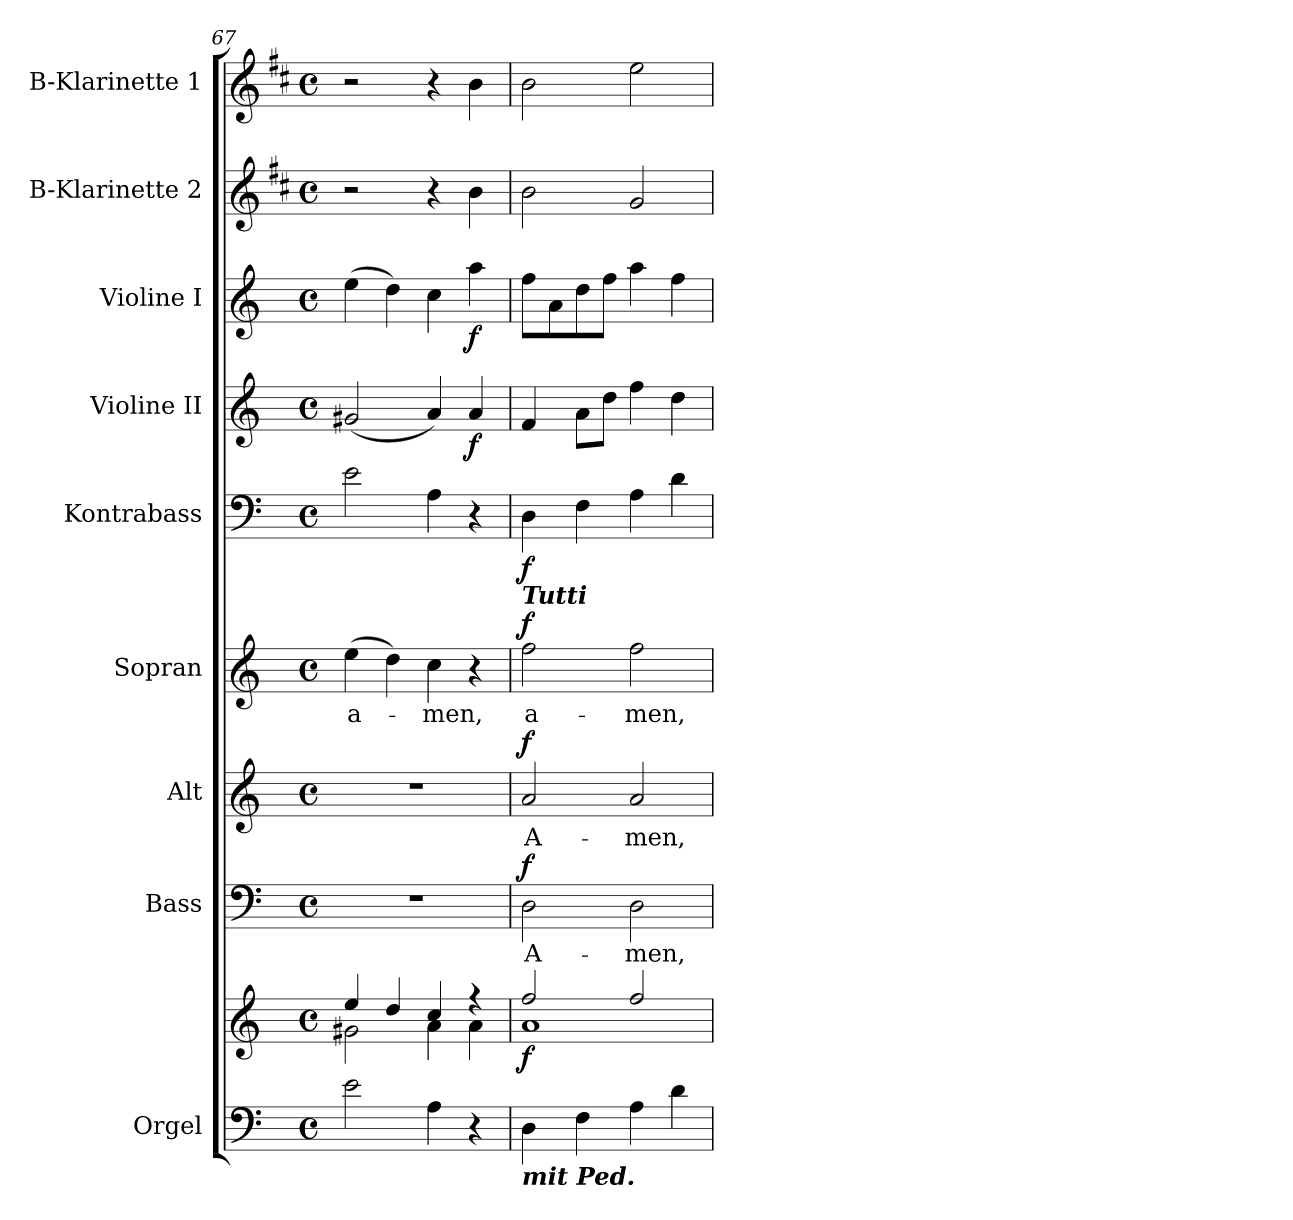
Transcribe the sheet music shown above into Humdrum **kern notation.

**kern	**kern	**dynam	**kern	**text	**dynam	**kern	**text	**dynam	**kern	**text	**dynam	**kern	**dynam	**kern	**dynam	**kern	**dynam	**kern	**kern
*part9	*part9	*part9	*part8	*part8	*part8	*part7	*part7	*part7	*part6	*part6	*part6	*part5	*part5	*part4	*part4	*part3	*part3	*part2	*part1
*staff10	*staff9	*staff9/10	*staff8	*staff8	*staff8	*staff7	*staff7	*staff7	*staff6	*staff6	*staff6	*staff5	*staff5	*staff4	*staff4	*staff3	*staff3	*staff2	*staff1
*I"Orgel	*	*	*I"Bass	*	*	*I"Alt	*	*	*I"Sopran	*	*	*I"Kontrabass	*	*I"Violine II	*	*I"Violine I	*	*I"B-Klarinette 2	*I"B-Klarinette 1
*I'Org.	*	*	*I'B.	*	*	*I'A.	*	*	*I'S.	*	*	*I'Kb.	*	*I'Vl. II	*	*I'Vl. I	*	*I'B Kl. 2	*I'B Kl. 1
!!LO:PB:g=z
*clefF4	*clefG2	*	*clefF4	*	*	*clefG2	*	*	*clefG2	*	*	*clefF4	*	*clefG2	*	*clefG2	*	*clefG2	*clefG2
*	*	*	*	*	*	*	*	*	*	*	*	*ITrd7c12	*	*	*	*	*	*ITrd1c2	*ITrd1c2
*k[]	*k[]	*	*k[]	*	*	*k[]	*	*	*k[]	*	*	*k[]	*	*k[]	*	*k[]	*	*k[]	*k[]
*C:	*C:	*	*C:	*	*	*C:	*	*	*C:	*	*	*C:	*	*C:	*	*C:	*	*C:	*C:
*M4/4	*M4/4	*	*M4/4	*	*	*M4/4	*	*	*M4/4	*	*	*M4/4	*	*M4/4	*	*M4/4	*	*M4/4	*M4/4
*met(c)	*met(c)	*	*met(c)	*	*	*met(c)	*	*	*met(c)	*	*	*met(c)	*	*met(c)	*	*met(c)	*	*met(c)	*met(c)
=67	=67	=67	=67	=67	=67	=67	=67	=67	=67	=67	=67	=67	=67	=67	=67	=67	=67	=67	=67
*	*^	*	*	*	*	*	*	*	*	*	*	*	*	*	*	*	*	*	*
!	!	!	!	!	!	!	!	!	!	!	!LO:LY:b	!	!	!	!	!	!	!	!	!
2e\	4ee/	2g#X\	.	1r	.	.	1r	.	.	(>4ee\	a-	.	2E\	.	(<2g#X/	.	(>4ee\	.	2r	2r
.	4dd/	.	.	.	.	.	.	.	.	4dd\)	.	.	.	.	.	.	4dd\)	.	.	.
!	!	!	!	!	!	!	!	!	!	!	!LO:LY:b	!	!	!	!	!	!	!	!	!
4A\	4cc/	4a\	.	.	.	.	.	.	.	4cc\	-men,	.	4AA\	.	4a/)	.	4cc\	.	4r	4r
!	!	!	!	!	!	!	!	!	!	!	!	!	!	!	!	!LO:DY:b	!	!LO:DY:b	!	!
4r	4rff	4a\	.	.	.	.	.	.	.	4r	.	.	4r	.	4a/	f	4aa\	f	4a\	4a\
=68	=68	=68	=68	=68	=68	=68	=68	=68	=68	=68	=68	=68	=68	=68	=68	=68	=68	=68	=68	=68
!	!	!	!	!	!	!	!	!	!	!LO:TX:a:Bi:t=Tutti	!	!	!	!	!	!	!	!	!	!
!LO:TX:b:Bi:t=mit Ped.	!	!	!	!	!	!	!	!	!	!	!	!	!	!	!	!	!	!	!	!
!	!	!	!LO:DY:b	!	!LO:LY:b	!LO:DY:a	!	!LO:LY:b	!LO:DY:a	!	!LO:LY:b	!LO:DY:a	!	!LO:DY:b	!	!	!	!	!	!
4D\	2ff/	1a	f	2D\	A-	f	2a/	A-	f	2ff\	a-	f	4DD\	f	4f/	.	8ff\L	.	2a\	2a\
.	.	.	.	.	.	.	.	.	.	.	.	.	.	.	.	.	8a\	.	.	.
4F\	.	.	.	.	.	.	.	.	.	.	.	.	4FF\	.	8a\L	.	8dd\	.	.	.
.	.	.	.	.	.	.	.	.	.	.	.	.	.	.	8dd\J	.	8ff\J	.	.	.
!	!	!	!	!	!LO:LY:b	!	!	!LO:LY:b	!	!	!LO:LY:b	!	!	!	!	!	!	!	!	!
4A\	2ff/	.	.	2D\	-men,	.	2a/	-men,	.	2ff\	-men,	.	4AA\	.	4ff\	.	4aa\	.	2f/	2dd\
4d\	.	.	.	.	.	.	.	.	.	.	.	.	4D\	.	4dd\	.	4ff\	.	.	.
*	*v	*v	*	*	*	*	*	*	*	*	*	*	*	*	*	*	*	*	*	*
=	=	=	=	=	=	=	=	=	=	=	=	=	=	=	=	=	=	=	=
*-	*-	*-	*-	*-	*-	*-	*-	*-	*-	*-	*-	*-	*-	*-	*-	*-	*-	*-	*-
